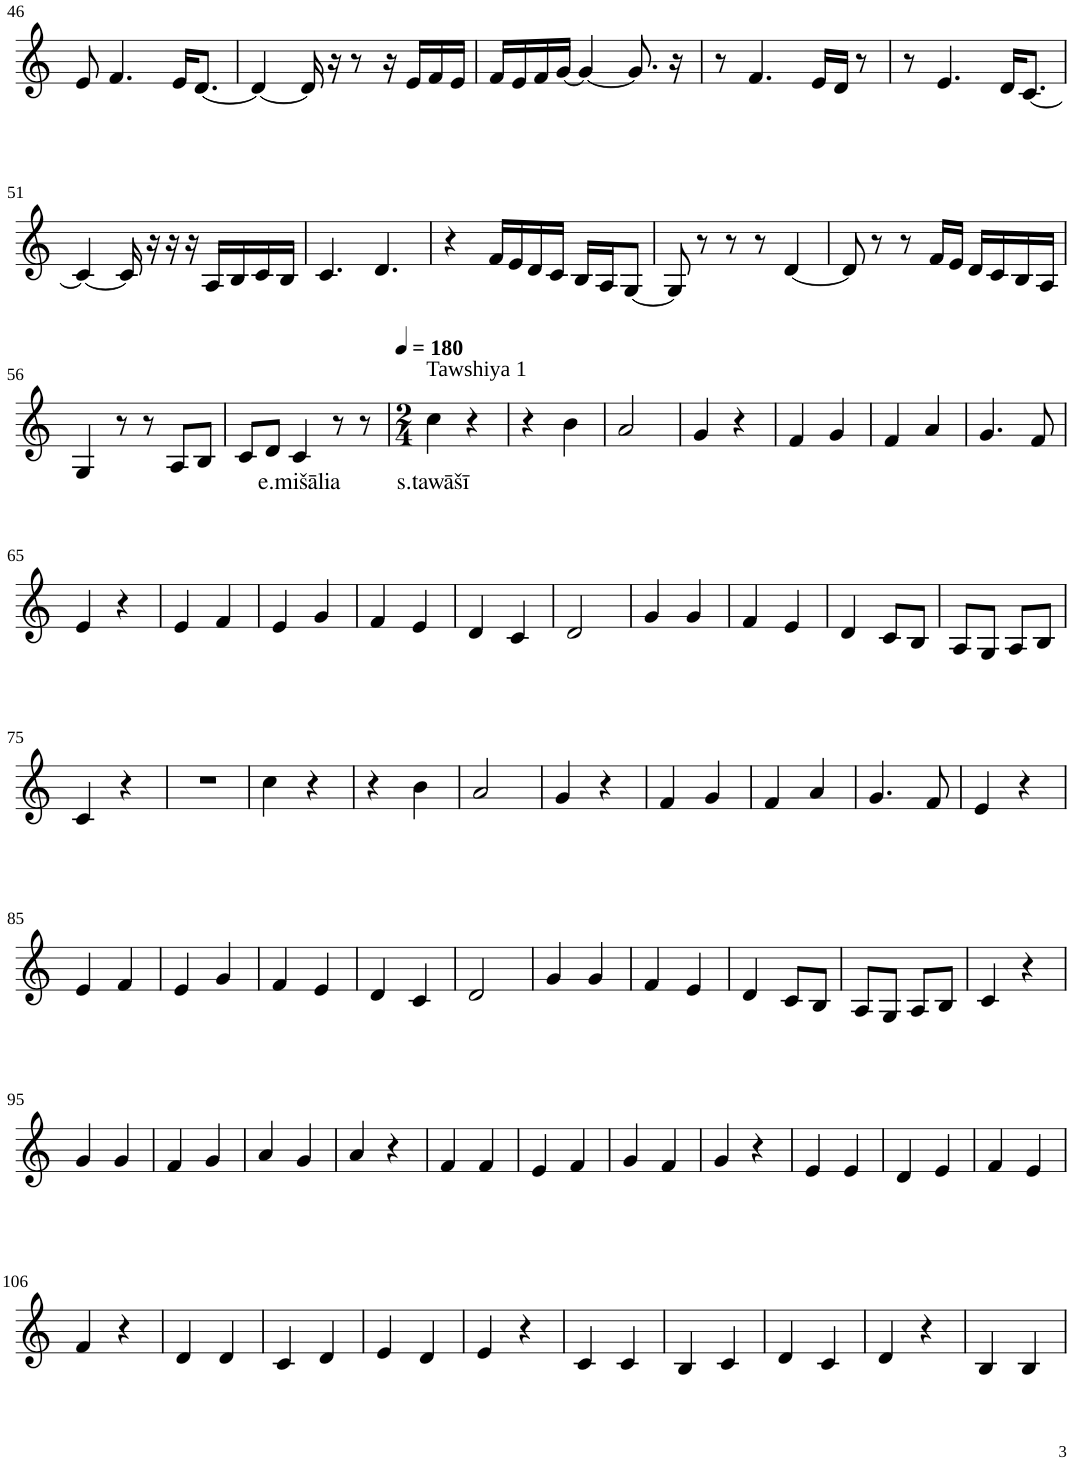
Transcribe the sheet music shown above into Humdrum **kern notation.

**kern	**text
*part1	*part1
*staff1	*staff1
*I"Violin	*
!!LO:PB:g=z
*clefG2	*
*k[]	*
*M3/4	*
=46	=46
8e/	.
4.f/	.
16e/KL	.
[8.d/J	.
=47	=47
4d/_	.
16d/]	.
16r	.
8r	.
16r	.
16e/LL	.
16f/	.
16e/JJ	.
=48	=48
16f/LL	.
16e/	.
16f/	.
[16g/JJ	.
4g/_	.
8.g/]	.
16r	.
=49	=49
8r	.
4.f/	.
16e/LL	.
16d/JJ	.
8r	.
=50	=50
8r	.
4.e/	.
16d/KL	.
[8.c/J	.
!!LO:LB:g=z
=51	=51
4c/_	.
16c/]	.
16r	.
16r	.
16r	.
16A/LL	.
16B/	.
16c/	.
16B/JJ	.
=52	=52
4.c/	.
4.d/	.
=53	=53
4r	.
16f/LL	.
16e/	.
16d/	.
16c/JJ	.
16B/LL	.
16A/J	.
[8G/J	.
=54	=54
8G/]	.
8r	.
8r	.
8r	.
[4d/	.
=55	=55
8d/]	.
8r	.
8r	.
16f/LL	.
16e/JJ	.
16d/LL	.
16c/	.
16B/	.
16A/JJ	.
!!LO:LB:g=z
=56	=56
4G/	.
8r	.
8r	.
8A/L	.
8B/J	.
=57	=57
8c/L	.
8d/J	.
!	!LO:LY:b
4c/	e.mišālia
8r	.
8r	.
=58	=58
*M2/4	*
*MM180	*
!LO:TX:a:t=Tawshiya 1	!
!	!LO:LY:b
4cc\	s.tawāšī
4r	.
=59	=59
4r	.
4b\	.
=60	=60
2a/	.
=61	=61
4g/	.
4r	.
=62	=62
4f/	.
4g/	.
=63	=63
4f/	.
4a/	.
=64	=64
4.g/	.
8f/	.
!!LO:LB:g=z
=65	=65
4e/	.
4r	.
=66	=66
4e/	.
4f/	.
=67	=67
4e/	.
4g/	.
=68	=68
4f/	.
4e/	.
=69	=69
4d/	.
4c/	.
=70	=70
2d/	.
=71	=71
4g/	.
4g/	.
=72	=72
4f/	.
4e/	.
=73	=73
4d/	.
8c/L	.
8B/J	.
=74	=74
8A/L	.
8G/J	.
8A/L	.
8B/J	.
!!LO:LB:g=z
=75	=75
4c/	.
4r	.
=76	=76
2r	.
=77	=77
4cc\	.
4r	.
=78	=78
4r	.
4b\	.
=79	=79
2a/	.
=80	=80
4g/	.
4r	.
=81	=81
4f/	.
4g/	.
=82	=82
4f/	.
4a/	.
=83	=83
4.g/	.
8f/	.
=84	=84
4e/	.
4r	.
!!LO:LB:g=z
=85	=85
4e/	.
4f/	.
=86	=86
4e/	.
4g/	.
=87	=87
4f/	.
4e/	.
=88	=88
4d/	.
4c/	.
=89	=89
2d/	.
=90	=90
4g/	.
4g/	.
=91	=91
4f/	.
4e/	.
=92	=92
4d/	.
8c/L	.
8B/J	.
=93	=93
8A/L	.
8G/J	.
8A/L	.
8B/J	.
=94	=94
4c/	.
4r	.
!!LO:LB:g=z
=95	=95
4g/	.
4g/	.
=96	=96
4f/	.
4g/	.
=97	=97
4a/	.
4g/	.
=98	=98
4a/	.
4r	.
=99	=99
4f/	.
4f/	.
=100	=100
4e/	.
4f/	.
=101	=101
4g/	.
4f/	.
=102	=102
4g/	.
4r	.
=103	=103
4e/	.
4e/	.
=104	=104
4d/	.
4e/	.
=105	=105
4f/	.
4e/	.
!!LO:LB:g=z
=106	=106
4f/	.
4r	.
=107	=107
4d/	.
4d/	.
=108	=108
4c/	.
4d/	.
=109	=109
4e/	.
4d/	.
=110	=110
4e/	.
4r	.
=111	=111
4c/	.
4c/	.
=112	=112
4B/	.
4c/	.
=113	=113
4d/	.
4c/	.
=114	=114
4d/	.
4r	.
=115	=115
4B/	.
4B/	.
=	=
*-	*-
